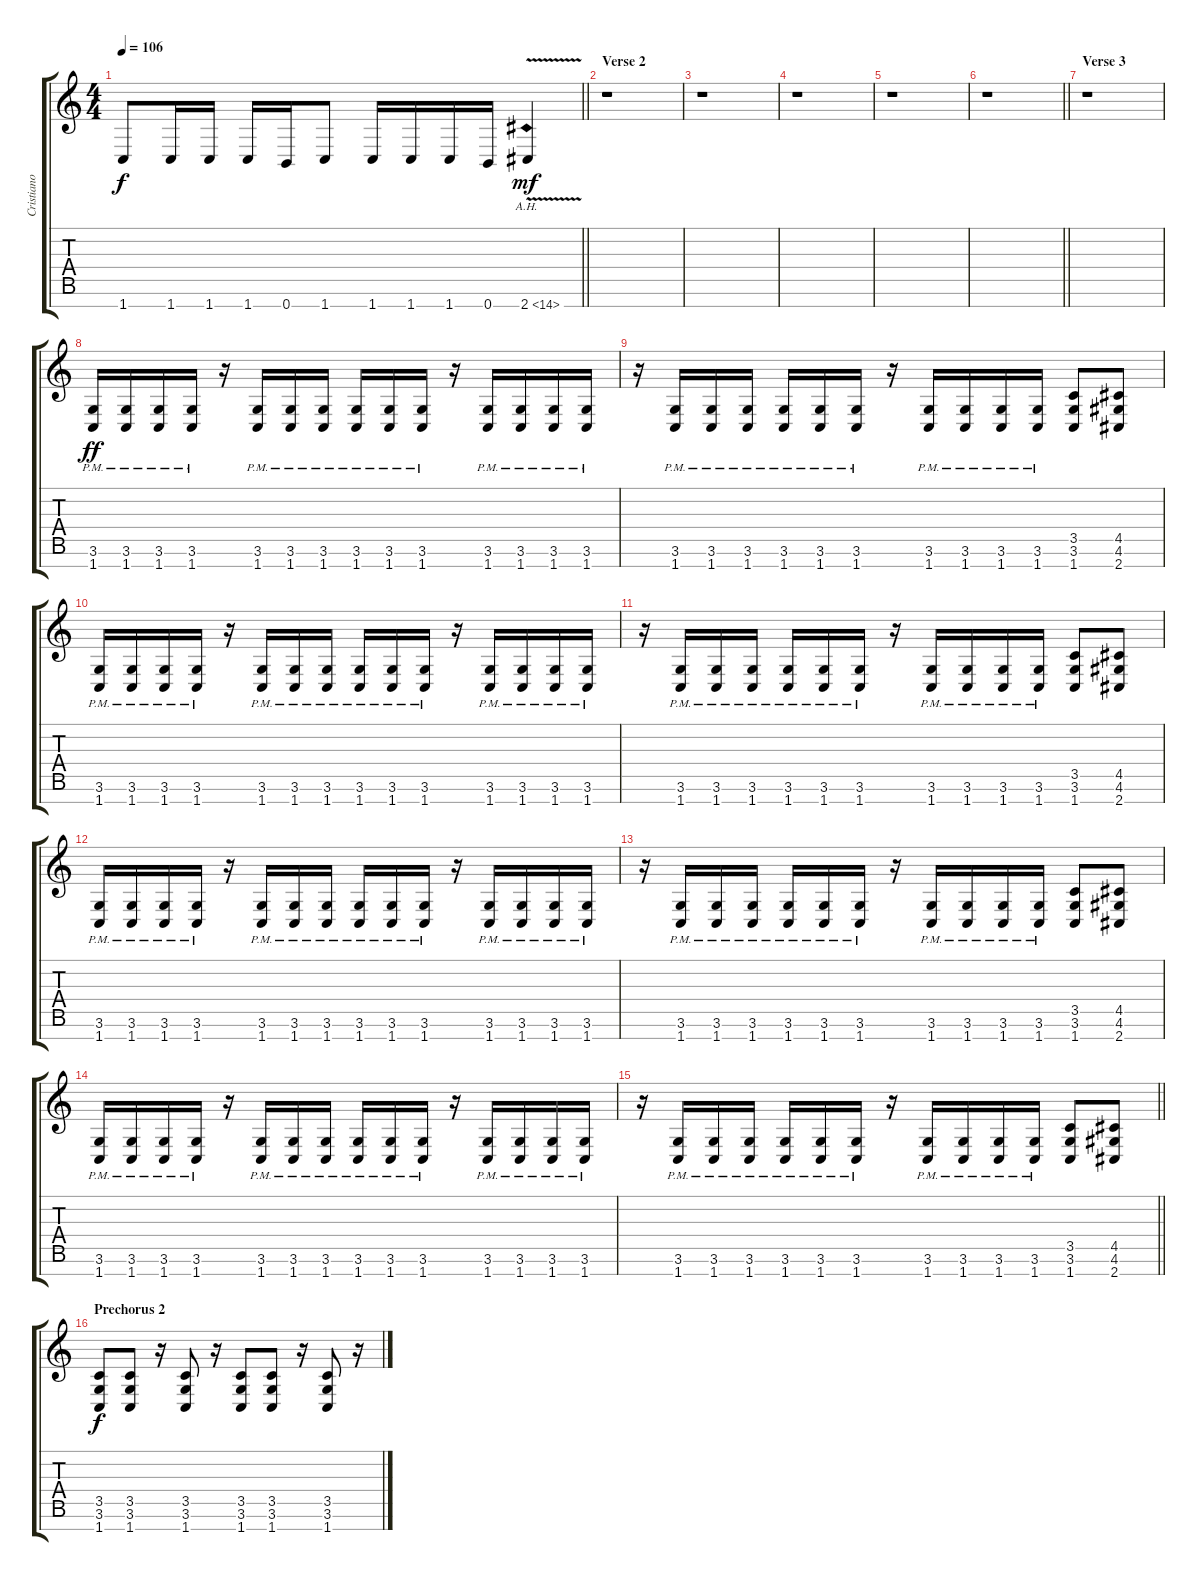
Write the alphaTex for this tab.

\track ("Cristiano" "Cristiano") {instrument distortionguitar}
\staff {score tabs}
\tuning (E4 B3 G3 D3 A2 E2 B1) {hide}
\ts (4 4)
\tempo 106
\clef g2
\barLineRight lightlight
\ks c
1.7.8{dy f} 1.7.16 1.7.16 1.7.16 0.7.16 1.7.8 1.7.16 1.7.16 1.7.16 0.7.16 2.7{ah 12 v}.4{dy mf} |
\section ("" "Verse 2")
r.1 |
r.1 |
r.1 |
r.1 |
\barLineRight lightlight
r.1 |
\section ("" "Verse 3")
r.1 |
(3.6{pm} 1.7).16{dy ff volume 16 balance 8} (3.6{pm} 1.7).16 (3.6{pm} 1.7).16 (3.6{pm} 1.7).16 r.16 (3.6{pm} 1.7).16 (3.6{pm} 1.7).16 (3.6{pm} 1.7).16 (3.6{pm} 1.7).16 (3.6{pm} 1.7).16 (3.6{pm} 1.7).16 r.16 (3.6{pm} 1.7).16 (3.6{pm} 1.7).16 (3.6{pm} 1.7).16 (3.6{pm} 1.7).16 |
r.16 (3.6{pm} 1.7).16 (3.6{pm} 1.7).16 (3.6{pm} 1.7).16 (3.6{pm} 1.7).16 (3.6{pm} 1.7).16 (3.6{pm} 1.7).16 r.16 (3.6{pm} 1.7).16 (3.6{pm} 1.7).16 (3.6{pm} 1.7).16 (3.6{pm} 1.7).16 (3.5 3.6 1.7).8 (4.5 4.6 2.7).8 |
(3.6{pm} 1.7).16 (3.6{pm} 1.7).16 (3.6{pm} 1.7).16 (3.6{pm} 1.7).16 r.16 (3.6{pm} 1.7).16 (3.6{pm} 1.7).16 (3.6{pm} 1.7).16 (3.6{pm} 1.7).16 (3.6{pm} 1.7).16 (3.6{pm} 1.7).16 r.16 (3.6{pm} 1.7).16 (3.6{pm} 1.7).16 (3.6{pm} 1.7).16 (3.6{pm} 1.7).16 |
r.16 (3.6{pm} 1.7).16 (3.6{pm} 1.7).16 (3.6{pm} 1.7).16 (3.6{pm} 1.7).16 (3.6{pm} 1.7).16 (3.6{pm} 1.7).16 r.16 (3.6{pm} 1.7).16 (3.6{pm} 1.7).16 (3.6{pm} 1.7).16 (3.6{pm} 1.7).16 (3.5 3.6 1.7).8 (4.5 4.6 2.7).8 |
(3.6{pm} 1.7).16 (3.6{pm} 1.7).16 (3.6{pm} 1.7).16 (3.6{pm} 1.7).16 r.16 (3.6{pm} 1.7).16 (3.6{pm} 1.7).16 (3.6{pm} 1.7).16 (3.6{pm} 1.7).16 (3.6{pm} 1.7).16 (3.6{pm} 1.7).16 r.16 (3.6{pm} 1.7).16 (3.6{pm} 1.7).16 (3.6{pm} 1.7).16 (3.6{pm} 1.7).16 |
r.16 (3.6{pm} 1.7).16 (3.6{pm} 1.7).16 (3.6{pm} 1.7).16 (3.6{pm} 1.7).16 (3.6{pm} 1.7).16 (3.6{pm} 1.7).16 r.16 (3.6{pm} 1.7).16 (3.6{pm} 1.7).16 (3.6{pm} 1.7).16 (3.6{pm} 1.7).16 (3.5 3.6 1.7).8 (4.5 4.6 2.7).8 |
(3.6{pm} 1.7).16 (3.6{pm} 1.7).16 (3.6{pm} 1.7).16 (3.6{pm} 1.7).16 r.16 (3.6{pm} 1.7).16 (3.6{pm} 1.7).16 (3.6{pm} 1.7).16 (3.6{pm} 1.7).16 (3.6{pm} 1.7).16 (3.6{pm} 1.7).16 r.16 (3.6{pm} 1.7).16 (3.6{pm} 1.7).16 (3.6{pm} 1.7).16 (3.6{pm} 1.7).16 |
\barLineRight lightlight
r.16 (3.6{pm} 1.7).16 (3.6{pm} 1.7).16 (3.6{pm} 1.7).16 (3.6{pm} 1.7).16 (3.6{pm} 1.7).16 (3.6{pm} 1.7).16 r.16 (3.6{pm} 1.7).16 (3.6{pm} 1.7).16 (3.6{pm} 1.7).16 (3.6{pm} 1.7).16 (3.5 3.6 1.7).8 (4.5 4.6 2.7).8 |
\section ("" "Prechorus 2")
(3.5 3.6 1.7).8{dy f volume 15} (3.5 3.6 1.7).8 r.16 (3.5 3.6 1.7).8 r.16 (3.5 3.6 1.7).8 (3.5 3.6 1.7).8 r.16 (3.5 3.6 1.7).8 r.16
